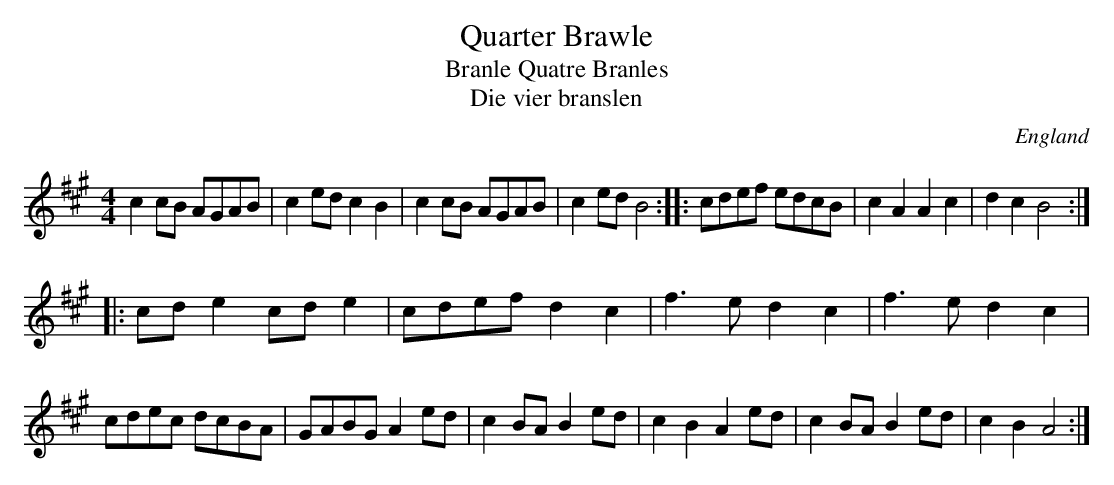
X:1
T:Quarter Brawle
T:Branle Quatre Branles
T:Die vier branslen
O:England
M:4/4
K:A
c2cB AGAB|c2ed c2B2|c2cB AGAB|c2ed B4::\
cdef edcB|c2A2 A2c2|d2c2 B4::
cde2 cde2|cdef d2c2|f3e d2c2|f3e d2c2|
cdec dcBA|GABG A2ed|c2BA B2ed|c2B2 A2ed|\
c2BA B2ed|c2B2 A4:|
